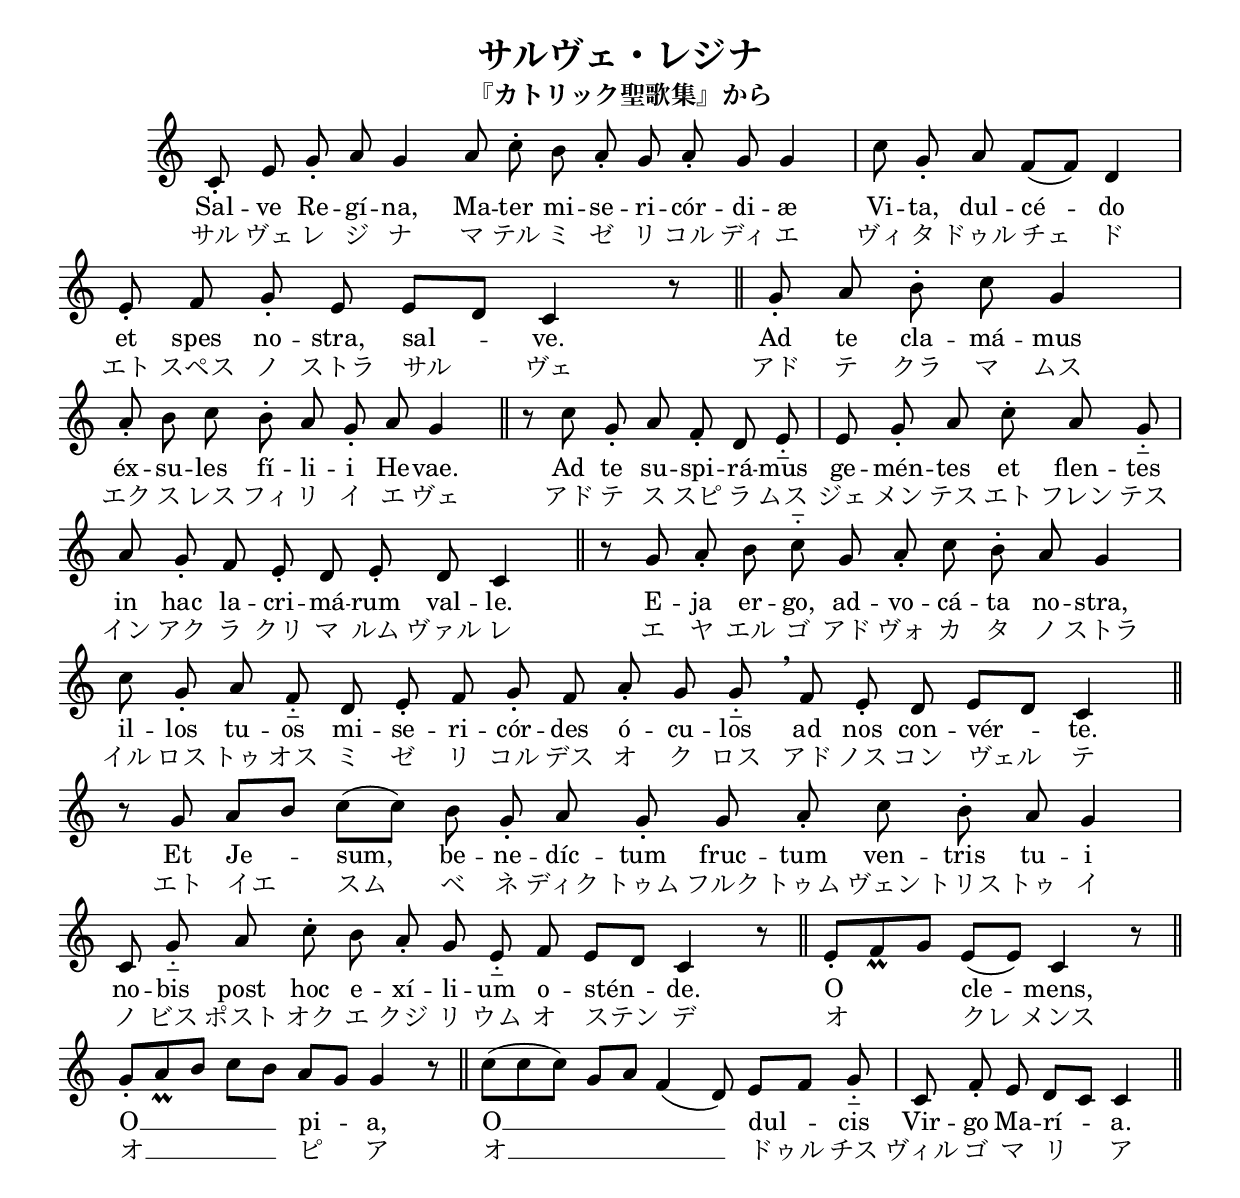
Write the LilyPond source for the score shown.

%{
Salve Regina (Latin and Japanese
%}

\version "2.22.0"  % necessary for upgrading to future LilyPond versions.

\paper {
  #(include-special-characters)
}

\header{
  title = "サルヴェ・レジナ"
  subtitle = "『カトリック聖歌集』から"
}

\new Staff \with { \remove "Time_signature_engraver" } {
  \cadenzaOn
  \relative { 
    \autoBeamOff
    c'8-. e8 g8-. a8 g4 
    a8 c8-. b8 a8-. g8 a8-. g8 g4 \bar "|"
    c8 g8-. a8 f8[( f8)] d4 \bar "|"
    e8-. f8 g8-. e8 e8[ d8] c4  r8 \bar "||"
	g'8-. a8 b8-. c8 g4 \bar "|"
	a8-. b8 c8 b8-. a8 g8-. a8 g4 \bar "||"
	r8 c8 g8-. a8 f8-. d8 e8-_ \bar "|"
	e8 g8-. a8 c8-. a8 g8-_ \bar "|"
	a8 g8-. f8 e8-. d8 e8-. d8 c4 \bar "||"
	r8 g'8 a8-. b8 c8-_ g8 a8-. c8 b8-. a8 g4 \bar "|"
	c8 g8-. a8 f8-_ d8 e8-. f8 g8-. f8 a8-. g8 g8-_ \breathe f8 e8-. d8 e8[ d8] c4 \bar "||"
	r8 g'8 a8[ b8] c8[( c8)] b8 g8-. a8 g8-. g8 a8-. c8 b8-. a8 g4 \bar "|"
	c,8 g'8-_ a8 c8-. b8 a8-. g8 e8-_ f8 e8[ d8] c4 r8 \bar "||"
	e8-.[ f8_\prall g8] e8[( e8)] c4 r8 \bar "||"
	g'8-.[ a8_\prall b8] c8[ b8] a8[ g8] g4 r8 \bar "||"
	c8[( c8 c8)] g8[ a8] f4( d8) e8[ f8] g8-_ \bar "|"
	c,8 f8-. e8 d8[ c8] c4 \bar "||"
  }
  \addlyrics {
    Sal -- ve Re -- \markup { \concat { g \char #237 } } -- na,
    Ma -- ter mi -- se -- ri -- \markup { \concat { c \char #243 r } } -- di -- &ae; 
	Vi -- ta, dul -- \markup { \concat { c \char #233 } } -- do
	et spes no -- stra, sal -- ve.
	Ad te cla -- \markup { \concat { m \char #225 } } -- mus 
	\markup { \concat { \char #233 x } } -- su -- les \markup { \concat { f \char #237 } } -- li -- i He -- vae.
	Ad te su -- spi -- \markup { \concat { r \char #225 } } -- mus 
	ge -- \markup { \concat { m \char #233 n } } -- tes et flen -- tes
	in hac la -- cri -- \markup { \concat { m \char #225 } } -- rum val -- le.
	E -- ja er -- go, ad -- vo -- \markup { \concat { c \char #225 } } -- ta no -- stra, 
	il -- los tu -- os mi -- se -- ri -- \markup { \concat { c \char #243 r } } -- des \markup { \char #243 } -- cu -- los ad nos con -- \markup { \concat { v \char #233 r } } -- te.
	Et Je -- sum, be -- ne -- \markup { \concat { d \char #237 c } } -- tum fruc -- tum ven -- tris tu -- i
	no -- bis post hoc e -- \markup { \concat { x \char #237 } } -- li -- um o -- \markup { \concat { st \char #233 n } } -- de.
	O cle -- mens,
	O __ _ pi -- a,
	O __ _ _ dul -- cis
    Vir -- go Ma -- \markup { \concat { r \char #237 } } -- a.
  }
  \addlyrics {
    サル ヴェ レ ジ ナ
    マ テル ミ ゼ リ コル ディ エ
	ヴィ タ ドゥル チェ ド
	エト スペス ノ ストラ サル ヴェ
	アド テ クラ マ ムス
	エク ス レス フィ リ イ エ ヴェ
	アド テ ス スピ ラ ムス
	ジェ メン テス エト フレン テス
	イン アク ラ クリ マ ルム ヴァル レ
	エ ヤ エル ゴ アド ヴォ カ タ ノ ストラ
	イル ロス トゥ オス ミ ゼ リ コル デス オ ク ロス アド ノス コン ヴェル テ
	エト イエ スム ベ ネ ディク トゥム フルク トゥム ヴェン トリス トゥ イ
	ノ ビス ポスト オク エ クジ リ ウム オ ステン デ
	オ クレ メンス
	オ __ _ ピ ア
	オ __ _ _ ドゥル チス
	ヴィル ゴ マ リ ア
  }
}
